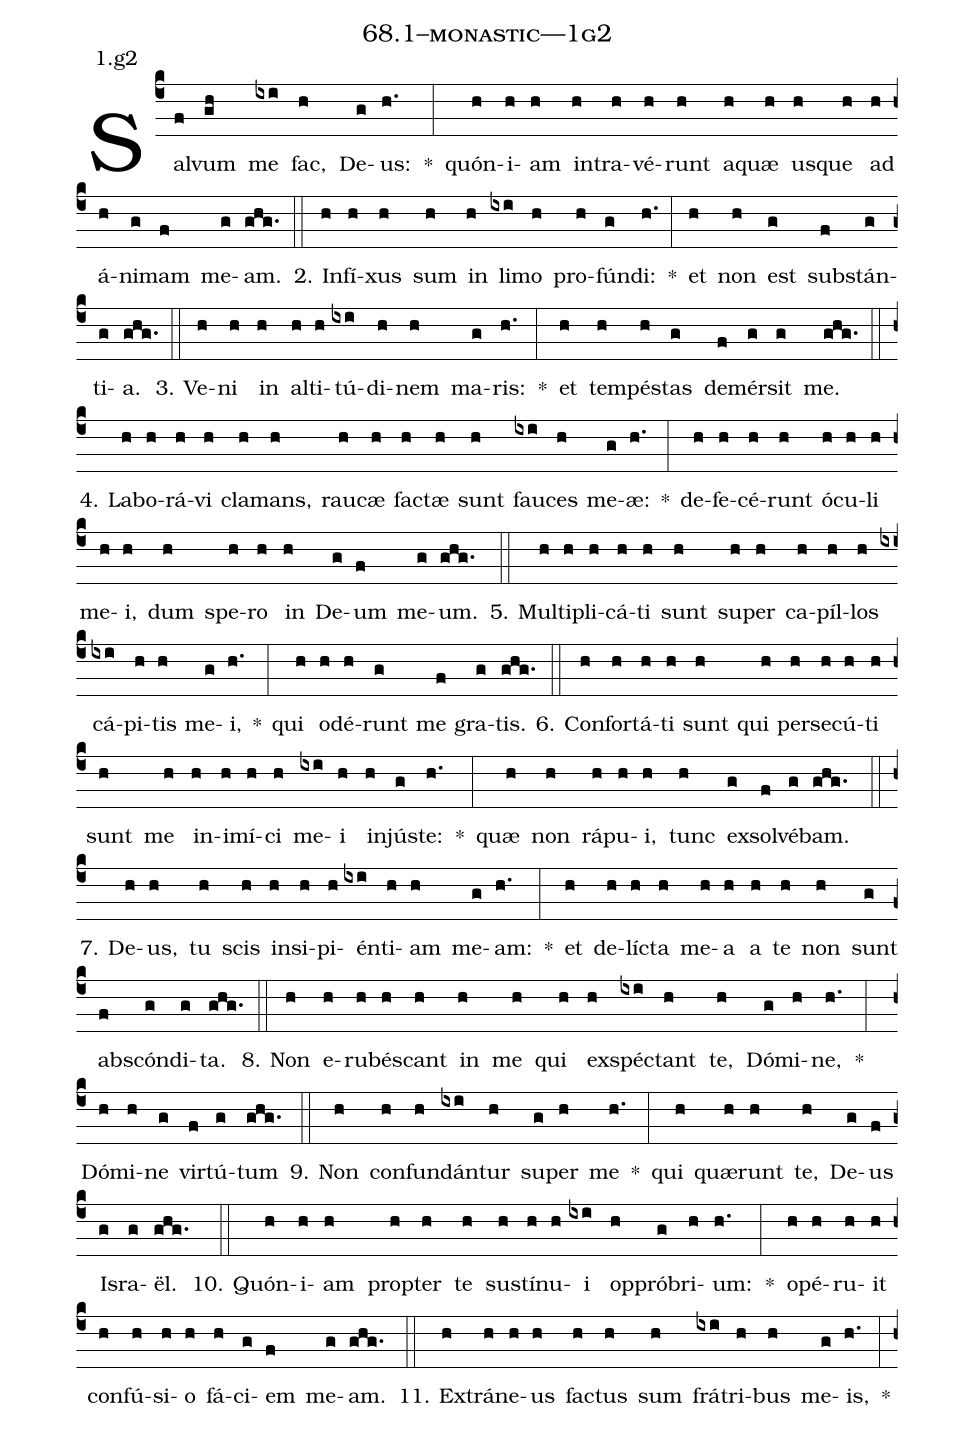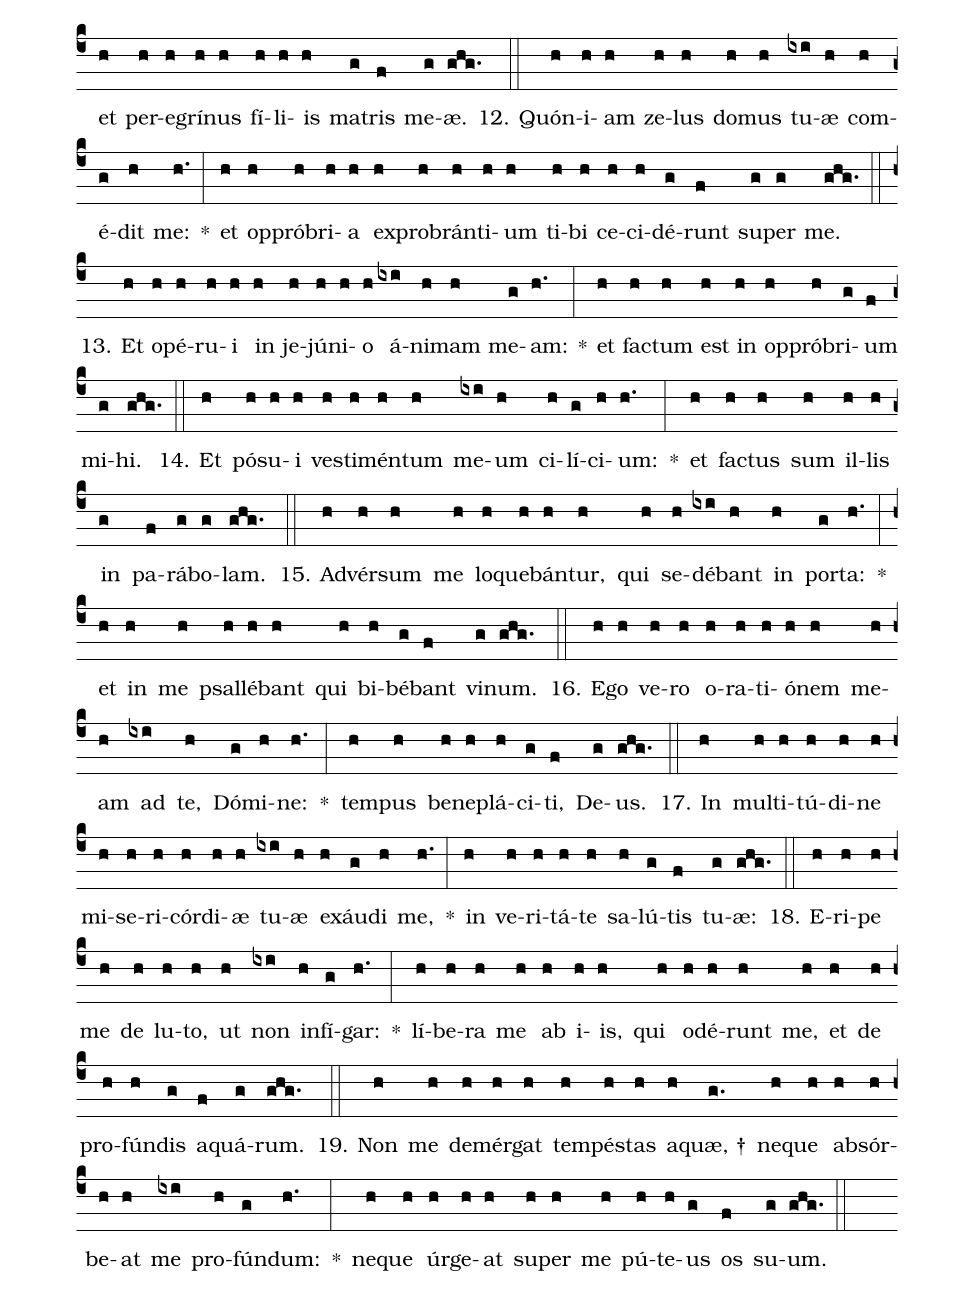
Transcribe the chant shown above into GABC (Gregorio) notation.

name: 68.1--monastic---1g2;
annotation: 1.g2;
%%
(c4)Sal(f)vum(gh) me(ixi) fac,(h) De(g)us:(h.) *(:) quón(h)i(h)am(h) in(h)tra(h)vé(h)runt(h) a(h)quæ(h) us(h)que(h) ad(h) á(h)ni(g)mam(f) me(g)am.(ghg.) (::)
2. In(h)fí(h)xus(h) sum(h) in(h) li(ixi)mo(h) pro(h)fún(g)di:(h.) *(:) et(h) non(h) est(g) sub(f)stán(g)ti(g)a.(ghg.) (::)
3. Ve(h)ni(h) in(h) al(h)ti(h)tú(ixi)di(h)nem(h) ma(g)ris:(h.) *(:) et(h) tem(h)pés(h)tas(g) de(f)mér(g)sit(g) me.(ghg.) (::)
4. La(h)bo(h)rá(h)vi(h) cla(h)mans,(h) rau(h)cæ(h) fac(h)tæ(h) sunt(h) fau(ixi)ces(h) me(g)æ:(h.) *(:) de(h)fe(h)cé(h)runt(h) ó(h)cu(h)li(h) me(h)i,(h) dum(h) spe(h)ro(h) in(h) De(g)um(f) me(g)um.(ghg.) (::)
5. Mul(h)ti(h)pli(h)cá(h)ti(h) sunt(h) su(h)per(h) ca(h)píl(h)los(h) cá(ixi)pi(h)tis(h) me(g)i,(h.) *(:) qui(h) o(h)dé(h)runt(g) me(f) gra(g)tis.(ghg.) (::)
6. Con(h)for(h)tá(h)ti(h) sunt(h) qui(h) per(h)se(h)cú(h)ti(h) sunt(h) me(h) in(h)i(h)mí(h)ci(h) me(ixi)i(h) in(h)jús(g)te:(h.) *(:) quæ(h) non(h) rá(h)pu(h)i,(h) tunc(h) ex(g)sol(f)vé(g)bam.(ghg.) (::)
7. De(h)us,(h) tu(h) scis(h) in(h)si(h)pi(h)én(ixi)ti(h)am(h) me(g)am:(h.) *(:) et(h) de(h)líc(h)ta(h) me(h)a(h) a(h) te(h) non(h) sunt(g) abs(f)cón(g)di(g)ta.(ghg.) (::)
8. Non(h) e(h)ru(h)bés(h)cant(h) in(h) me(h) qui(h) ex(h)spéc(ixi)tant(h) te,(h) Dó(g)mi(h)ne,(h.) *(:) Dó(h)mi(h)ne(g) vir(f)tú(g)tum(ghg.) (::)
9. Non(h) con(h)fun(h)dán(ixi)tur(h) su(g)per(h) me(h.) *(:) qui(h) quæ(h)runt(h) te,(h) De(g)us(f) Is(g)ra(g)ël.(ghg.) (::)
10. Quón(h)i(h)am(h) prop(h)ter(h) te(h) sus(h)tí(h)nu(h)i(ixi) op(h)pró(g)bri(h)um:(h.) *(:) o(h)pé(h)ru(h)it(h) con(h)fú(h)si(h)o(h) fá(h)ci(g)em(f) me(g)am.(ghg.) (::)
11. Ex(h)trá(h)ne(h)us(h) fac(h)tus(h) sum(h) frá(ixi)tri(h)bus(h) me(g)is,(h.) *(:) et(h) per(h)e(h)grí(h)nus(h) fí(h)li(h)is(h) ma(g)tris(f) me(g)æ.(ghg.) (::)
12. Quón(h)i(h)am(h) ze(h)lus(h) do(h)mus(h) tu(ixi)æ(h) com(h)é(g)dit(h) me:(h.) *(:) et(h) op(h)pró(h)bri(h)a(h) ex(h)pro(h)brán(h)ti(h)um(h) ti(h)bi(h) ce(h)ci(h)dé(g)runt(f) su(g)per(g) me.(ghg.) (::)
13. Et(h) o(h)pé(h)ru(h)i(h) in(h) je(h)jú(h)ni(h)o(h) á(ixi)ni(h)mam(h) me(g)am:(h.) *(:) et(h) fac(h)tum(h) est(h) in(h) op(h)pró(h)bri(g)um(f) mi(g)hi.(ghg.) (::)
14. Et(h) pó(h)su(h)i(h) ves(h)ti(h)mén(h)tum(h) me(ixi)um(h) ci(h)lí(g)ci(h)um:(h.) *(:) et(h) fac(h)tus(h) sum(h) il(h)lis(h) in(g) pa(f)rá(g)bo(g)lam.(ghg.) (::)
15. Ad(h)vér(h)sum(h) me(h) lo(h)que(h)bán(h)tur,(h) qui(h) se(h)dé(ixi)bant(h) in(h) por(g)ta:(h.) *(:) et(h) in(h) me(h) psal(h)lé(h)bant(h) qui(h) bi(h)bé(g)bant(f) vi(g)num.(ghg.) (::)
16. E(h)go(h) ve(h)ro(h) o(h)ra(h)ti(h)ó(h)nem(h) me(h)am(h) ad(ixi) te,(h) Dó(g)mi(h)ne:(h.) *(:) tem(h)pus(h) be(h)ne(h)plá(h)ci(g)ti,(f) De(g)us.(ghg.) (::)
17. In(h) mul(h)ti(h)tú(h)di(h)ne(h) mi(h)se(h)ri(h)cór(h)di(h)æ(h) tu(ixi)æ(h) ex(h)áu(g)di(h) me,(h.) *(:) in(h) ve(h)ri(h)tá(h)te(h) sa(h)lú(g)tis(f) tu(g)æ:(ghg.) (::)
18. E(h)ri(h)pe(h) me(h) de(h) lu(h)to,(h) ut(h) non(ixi) in(h)fí(g)gar:(h.) *(:) lí(h)be(h)ra(h) me(h) ab(h) i(h)is,(h) qui(h) o(h)dé(h)runt(h) me,(h) et(h) de(h) pro(h)fún(h)dis(g) a(f)quá(g)rum.(ghg.) (::)
19. Non(h) me(h) de(h)mér(h)gat(h) tem(h)pés(h)tas(h) a(h)quæ, †(g.) ne(h)que(h) ab(h)sór(h)be(h)at(h) me(ixi) pro(h)fún(g)dum:(h.) *(:) ne(h)que(h) úr(h)ge(h)at(h) su(h)per(h) me(h) pú(h)te(h)us(g) os(f) su(g)um.(ghg.) (::)
